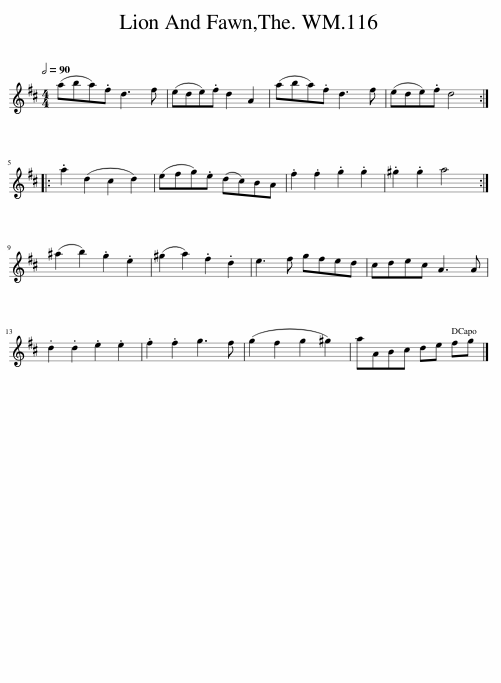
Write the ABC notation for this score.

X:1
L:1/8
Q:1/2=90
M:4/4
I:linebreak $
K:D
V:1 treble
V:1
 (aba).f d3 f | (ede).f d2 A2 | (aba).f d3 f | (ede).f d4 ::$ .a2 (d2 c2 d2) | %5
 (efg).e (dc)BA | .f2 .f2 .g2 .g2 | .^g2 .g2 a4 :|$ (^a2 b2) .g2 .e2 | (^g2 a2) .f2 .d2 | %10
 e3 f gfed | cdec A3 A |$ .d2 .d2 .e2 .e2 | .f2 .f2 g3 f | (g2 f2 g2 ^g2) | %15
 aABc de fg |] %16
